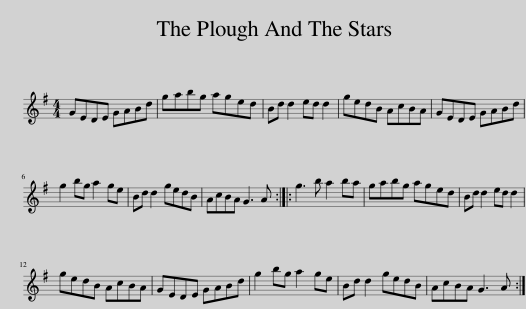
X:1
L:1/8
M:4/4
I:linebreak $
K:G
V:1 treble
V:1
 GEDE GABd | gabg aged | Bd d2 ed d2 | gedB AcBA | GEDE GABd |$ %5
 g2 bg a2 ge | Bd d2 gedB | AcBA G3 A :: g3 b a2 ba | gabg aged | %10
 Bd d2 ed d2 |$ gedB AcBA | GEDE GABd | g2 bg a2 ge | Bd d2 gedB | %15
 AcBA G3 A :| %16
